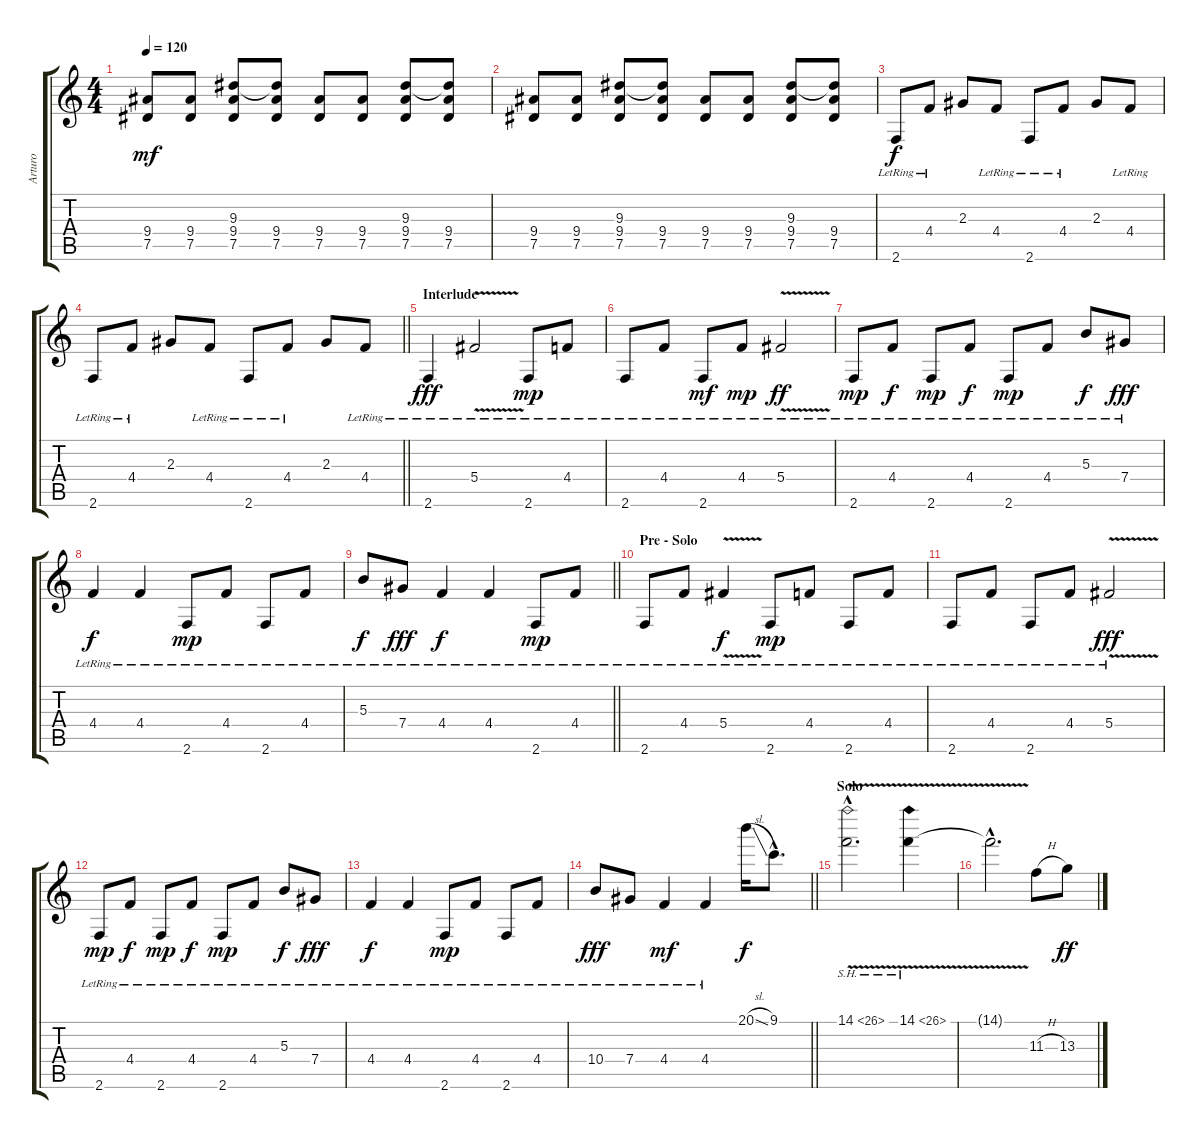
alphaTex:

\track ("Arturo" "Arturo") {instrument electricguitarclean}
\staff {score tabs}
\tuning (Eb4 Bb3 Gb3 Db3 Ab2 Eb2) {hide}
\ts (4 4)
\tempo 120
\clef g2
\ks c
(9.4 7.5).8{dy mf} (9.4 7.5).8 (9.3 9.4 7.5).8 (9.3{t} 9.4 7.5).8 (9.4 7.5).8 (9.4 7.5).8 (9.3 9.4 7.5).8 (9.3{t} 9.4 7.5).8 |
(9.4 7.5).8 (9.4 7.5).8 (9.3 9.4 7.5).8 (9.3{t} 9.4 7.5).8 (9.4 7.5).8 (9.4 7.5).8 (9.3 9.4 7.5).8 (9.3{t} 9.4 7.5).8 |
2.6{lr}.8{dy f volume 14 instrument electricguitarjazz} 4.4{lr}.8 2.3.8 4.4{lr}.8 2.6{lr}.8 4.4{lr}.8 2.3.8 4.4{lr}.8 |
\barLineRight lightlight
2.6{lr}.8 4.4{lr}.8 2.3.8 4.4{lr}.8 2.6{lr}.8 4.4{lr}.8 2.3.8 4.4{lr}.8 |
\section ("" "Interlude")
2.6{lr}.4{dy fff} 5.4{v lr}.2 2.6{lr}.8{dy mp} 4.4{lr}.8 |
2.6{lr}.8 4.4{lr}.8 2.6{lr}.8{dy mf} 4.4{lr}.8{dy mp} 5.4{v lr}.2{dy ff} |
2.6{lr}.8{dy mp} 4.4{lr}.8{dy f} 2.6{lr}.8{dy mp} 4.4{lr}.8{dy f} 2.6{lr}.8{dy mp} 4.4{lr}.8 5.3{lr}.8{dy f} 7.4{lr}.8{dy fff} |
4.4{lr}.4{dy f} 4.4{lr}.4 2.6{lr}.8{dy mp} 4.4{lr}.8 2.6{lr}.8 4.4{lr}.8 |
\barLineRight lightlight
5.3{lr}.8{dy f} 7.4{lr}.8{dy fff} 4.4{lr}.4{dy f} 4.4{lr}.4 2.6{lr}.8{dy mp} 4.4{lr}.8 |
\section ("" "Pre - Solo")
2.6{lr}.8 4.4{lr}.8 5.4{v lr}.4{dy f} 2.6{lr}.8{dy mp} 4.4{lr}.8 2.6{lr}.8 4.4{lr}.8 |
2.6{lr}.8 4.4{lr}.8 2.6{lr}.8 4.4{lr}.8 5.4{v lr}.2{dy fff} |
2.6{lr}.8{dy mp} 4.4{lr}.8{dy f} 2.6{lr}.8{dy mp} 4.4{lr}.8{dy f} 2.6{lr}.8{dy mp} 4.4{lr}.8 5.3{lr}.8{dy f} 7.4{lr}.8{dy fff} |
4.4{lr}.4{dy f} 4.4{lr}.4 2.6{lr}.8{dy mp} 4.4{lr}.8 2.6{lr}.8 4.4{lr}.8 |
\barLineRight lightlight
10.4{lr}.8{dy fff} 7.4{lr}.8 4.4{lr}.4{dy mf} 4.4{lr}.4 20.1{sl}.16{dy f instrument distortionguitar} 9.1{hac}.8{d} |
\section ("" "Solo")
14.1{sh 12 v hac}.2{d} 14.1{sh 12 v}.4 |
14.1{hac t}.2{d} 11.3{h}.8 13.3.8{dy ff}
